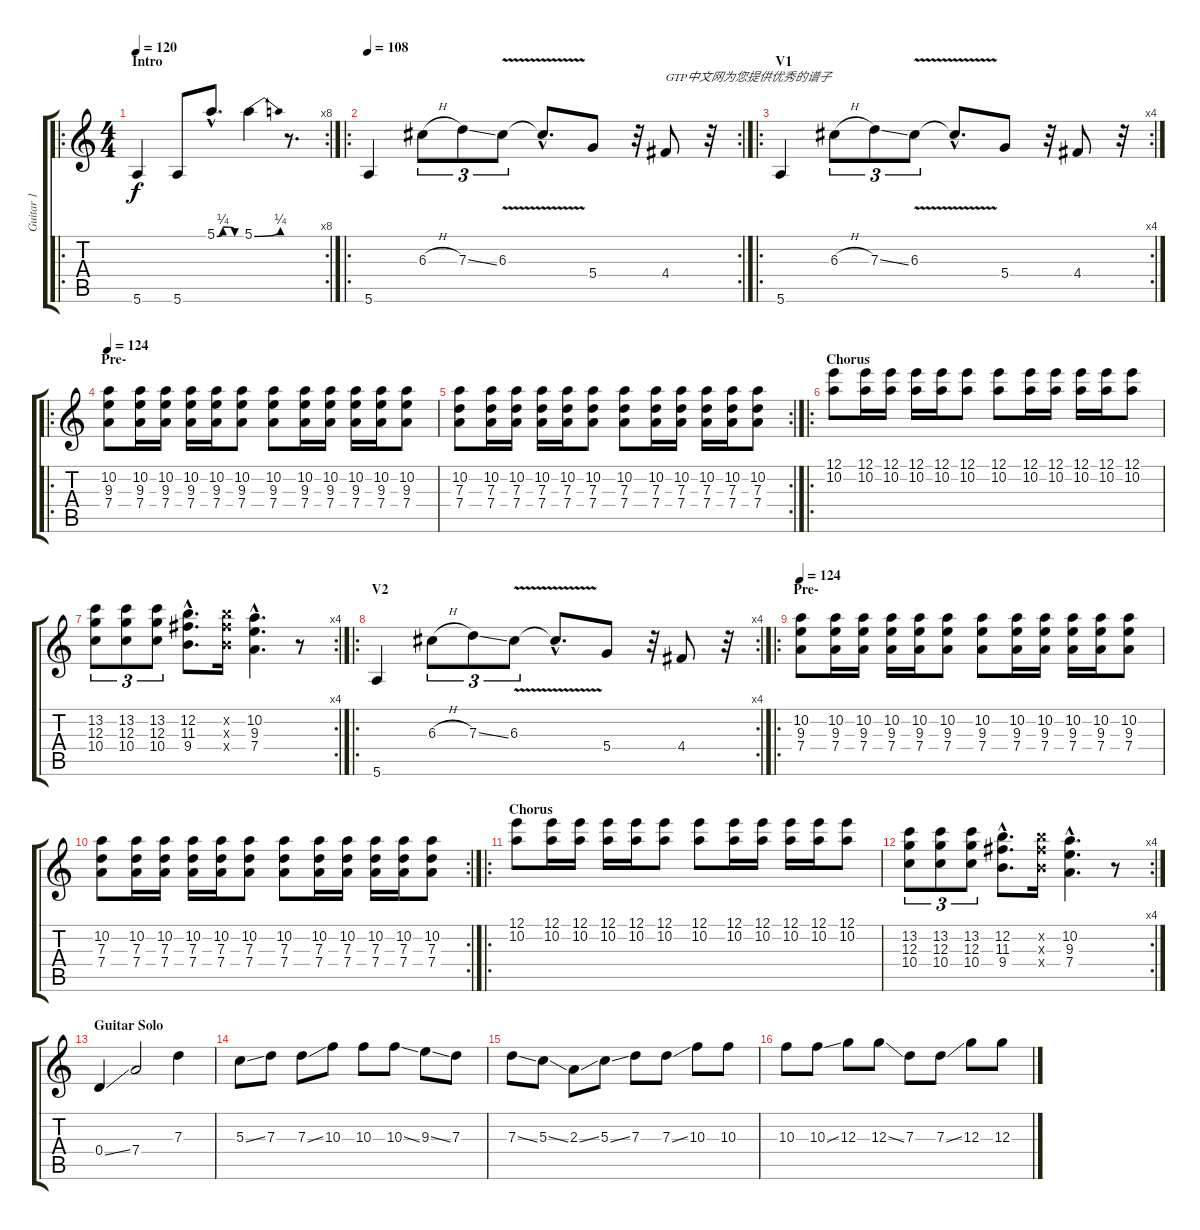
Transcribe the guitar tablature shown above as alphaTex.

\track ("Guitar 1" "Guitar 1") {instrument distortionguitar}
\staff {score tabs}
\tuning (E4 B3 G3 D3 A2 E2) {hide}
\ro
\rc 8
\ts (4 4)
\section ("" "Intro")
\tempo 120
\clef g2
\ks c
5.6.4{dy f instrument distortionguitar} 5.6.8 5.1{be (custom 0 0 15 1 30 1 45 0 60 0) hac}.8{d} 5.1{be (bend 0 0 60 1)}.4 r.8{d} |
\ro
\rc 2
\tempo 108
5.6.4 6.3{h}.8{tu (3 2)} 7.3{ss}.8{tu (3 2)} 6.3{v}.8{tu (3 2)} 6.3{v hac t}.8{d} 5.4.8 r.32 4.4.8{txt "GTP中文网为您提供优秀的谱子"} r.32 |
\ro
\rc 4
\section ("" "V1")
5.6.4 6.3{h}.8{tu (3 2)} 7.3{ss}.8{tu (3 2)} 6.3{v}.8{tu (3 2)} 6.3{v hac t}.8{d} 5.4.8 r.32 4.4.8 r.32 |
\ro
\section ("" "Pre-")
\tempo 124
(10.2 9.3 7.4).8 (10.2 9.3 7.4).16 (10.2 9.3 7.4).16 (10.2 9.3 7.4).16 (10.2 9.3 7.4).16 (10.2 9.3 7.4).8 (10.2 9.3 7.4).8 (10.2 9.3 7.4).16 (10.2 9.3 7.4).16 (10.2 9.3 7.4).16 (10.2 9.3 7.4).16 (10.2 9.3 7.4).8 |
\rc 2
(10.2 7.3 7.4).8 (10.2 7.3 7.4).16 (10.2 7.3 7.4).16 (10.2 7.3 7.4).16 (10.2 7.3 7.4).16 (10.2 7.3 7.4).8 (10.2 7.3 7.4).8 (10.2 7.3 7.4).16 (10.2 7.3 7.4).16 (10.2 7.3 7.4).16 (10.2 7.3 7.4).16 (10.2 7.3 7.4).8 |
\ro
\section ("" "Chorus")
(12.1 10.2).8 (12.1 10.2).16 (12.1 10.2).16 (12.1 10.2).16 (12.1 10.2).16 (12.1 10.2).8 (12.1 10.2).8 (12.1 10.2).16 (12.1 10.2).16 (12.1 10.2).16 (12.1 10.2).16 (12.1 10.2).8 |
\rc 4
(13.2 12.3 10.4).8{tu (3 2)} (13.2 12.3 10.4).8{tu (3 2)} (13.2 12.3 10.4).8{tu (3 2)} (12.2{hac} 11.3{hac} 9.4{hac}).8{d} (12.2{x} 11.3{x} 9.4{x}).16 (10.2{hac} 9.3{hac} 7.4{hac}).4{d} r.8 |
\ro
\rc 4
\section ("" "V2")
5.6.4 6.3{h}.8{tu (3 2)} 7.3{ss}.8{tu (3 2)} 6.3{v}.8{tu (3 2)} 6.3{v hac t}.8{d} 5.4.8 r.32 4.4.8 r.32 |
\ro
\section ("" "Pre-")
\tempo 124
(10.2 9.3 7.4).8 (10.2 9.3 7.4).16 (10.2 9.3 7.4).16 (10.2 9.3 7.4).16 (10.2 9.3 7.4).16 (10.2 9.3 7.4).8 (10.2 9.3 7.4).8 (10.2 9.3 7.4).16 (10.2 9.3 7.4).16 (10.2 9.3 7.4).16 (10.2 9.3 7.4).16 (10.2 9.3 7.4).8 |
\rc 2
(10.2 7.3 7.4).8 (10.2 7.3 7.4).16 (10.2 7.3 7.4).16 (10.2 7.3 7.4).16 (10.2 7.3 7.4).16 (10.2 7.3 7.4).8 (10.2 7.3 7.4).8 (10.2 7.3 7.4).16 (10.2 7.3 7.4).16 (10.2 7.3 7.4).16 (10.2 7.3 7.4).16 (10.2 7.3 7.4).8 |
\ro
\section ("" "Chorus")
(12.1 10.2).8 (12.1 10.2).16 (12.1 10.2).16 (12.1 10.2).16 (12.1 10.2).16 (12.1 10.2).8 (12.1 10.2).8 (12.1 10.2).16 (12.1 10.2).16 (12.1 10.2).16 (12.1 10.2).16 (12.1 10.2).8 |
\rc 4
(13.2 12.3 10.4).8{tu (3 2)} (13.2 12.3 10.4).8{tu (3 2)} (13.2 12.3 10.4).8{tu (3 2)} (12.2{hac} 11.3{hac} 9.4{hac}).8{d} (12.2{x} 11.3{x} 9.4{x}).16 (10.2{hac} 9.3{hac} 7.4{hac}).4{d} r.8 |
\section ("" "Guitar Solo")
0.4{ss}.4 7.4.2 7.3.4 |
5.3{ss}.8 7.3.8 7.3{ss}.8 10.3.8 10.3.8 10.3{ss}.8 9.3{ss}.8 7.3.8 |
7.3{ss}.8 5.3{ss}.8 2.3{ss}.8 5.3{ss}.8 7.3.8 7.3{ss}.8 10.3.8 10.3.8 |
10.3.8 10.3{ss}.8 12.3.8 12.3{ss}.8 7.3.8 7.3{ss}.8 12.3.8 12.3.8
